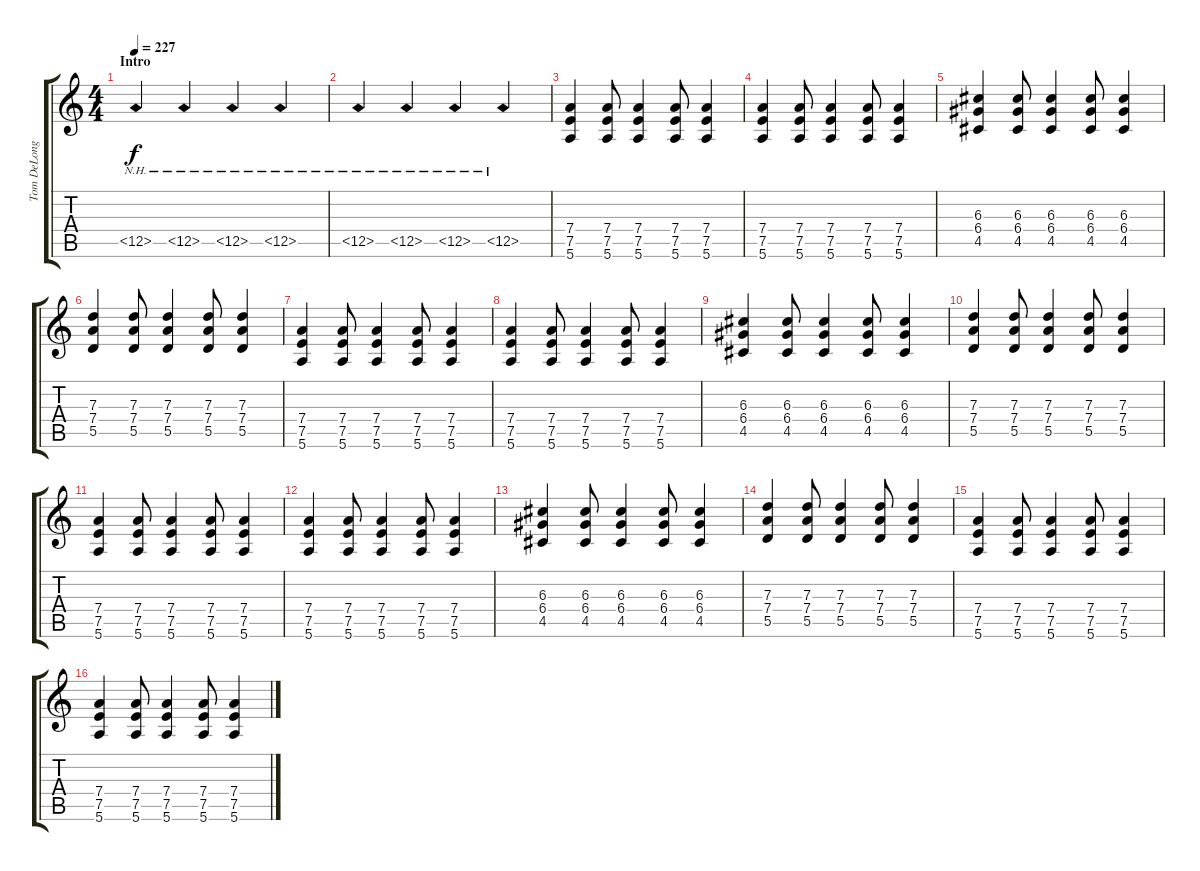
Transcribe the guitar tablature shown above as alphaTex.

\track ("Tom DeLonge - Guitarra" "Tom DeLong") {instrument distortionguitar}
\staff {score tabs}
\tuning (E4 B3 G3 D3 A2 E2) {hide}
\ts (4 4)
\section ("" "Intro")
\tempo 227
\clef g2
\ks c
12.5{nh}.4{dy f instrument distortionguitar} 12.5{nh}.4 12.5{nh}.4 12.5{nh}.4 |
12.5{nh}.4 12.5{nh}.4 12.5{nh}.4 12.5{nh}.4 |
(7.4 7.5 5.6).4 (7.4 7.5 5.6).8 (7.4 7.5 5.6).4 (7.4 7.5 5.6).8 (7.4 7.5 5.6).4 |
(7.4 7.5 5.6).4 (7.4 7.5 5.6).8 (7.4 7.5 5.6).4 (7.4 7.5 5.6).8 (7.4 7.5 5.6).4 |
(6.3 6.4 4.5).4 (6.3 6.4 4.5).8 (6.3 6.4 4.5).4 (6.3 6.4 4.5).8 (6.3 6.4 4.5).4 |
(7.3 7.4 5.5).4 (7.3 7.4 5.5).8 (7.3 7.4 5.5).4 (7.3 7.4 5.5).8 (7.3 7.4 5.5).4 |
(7.4 7.5 5.6).4 (7.4 7.5 5.6).8 (7.4 7.5 5.6).4 (7.4 7.5 5.6).8 (7.4 7.5 5.6).4 |
(7.4 7.5 5.6).4 (7.4 7.5 5.6).8 (7.4 7.5 5.6).4 (7.4 7.5 5.6).8 (7.4 7.5 5.6).4 |
(6.3 6.4 4.5).4 (6.3 6.4 4.5).8 (6.3 6.4 4.5).4 (6.3 6.4 4.5).8 (6.3 6.4 4.5).4 |
(7.3 7.4 5.5).4 (7.3 7.4 5.5).8 (7.3 7.4 5.5).4 (7.3 7.4 5.5).8 (7.3 7.4 5.5).4 |
(7.4 7.5 5.6).4 (7.4 7.5 5.6).8 (7.4 7.5 5.6).4 (7.4 7.5 5.6).8 (7.4 7.5 5.6).4 |
(7.4 7.5 5.6).4 (7.4 7.5 5.6).8 (7.4 7.5 5.6).4 (7.4 7.5 5.6).8 (7.4 7.5 5.6).4 |
(6.3 6.4 4.5).4 (6.3 6.4 4.5).8 (6.3 6.4 4.5).4 (6.3 6.4 4.5).8 (6.3 6.4 4.5).4 |
(7.3 7.4 5.5).4 (7.3 7.4 5.5).8 (7.3 7.4 5.5).4 (7.3 7.4 5.5).8 (7.3 7.4 5.5).4 |
(7.4 7.5 5.6).4 (7.4 7.5 5.6).8 (7.4 7.5 5.6).4 (7.4 7.5 5.6).8 (7.4 7.5 5.6).4 |
(7.4 7.5 5.6).4 (7.4 7.5 5.6).8 (7.4 7.5 5.6).4 (7.4 7.5 5.6).8 (7.4 7.5 5.6).4
